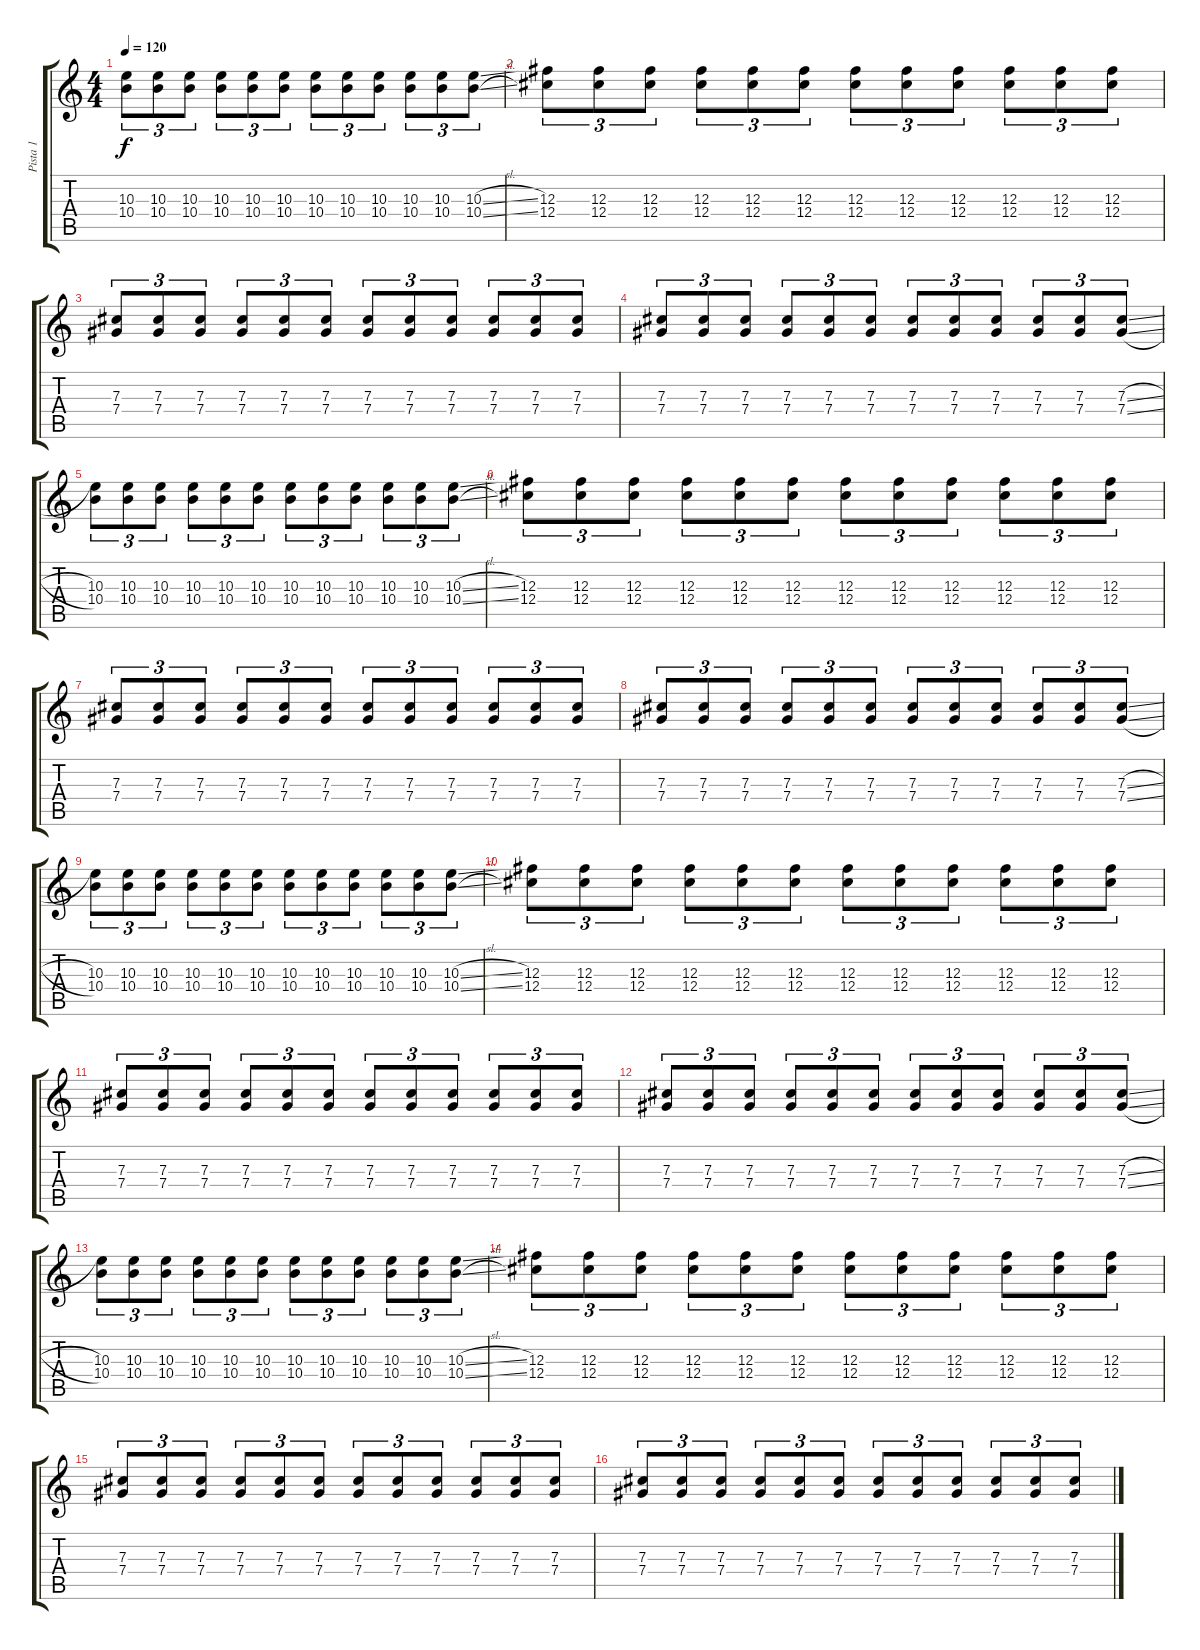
\track ("Pista 1" "Pista 1") {instrument distortionguitar}
\staff {score tabs}
\tuning (Eb4 Bb3 Gb3 Db3 Ab2 Db2) {hide}
\ts (4 4)
\tempo 120
\clef g2
\ks c
(10.3 10.4).8{tu (3 2) dy f} (10.3 10.4).8{tu (3 2)} (10.3 10.4).8{tu (3 2)} (10.3 10.4).8{tu (3 2)} (10.3 10.4).8{tu (3 2)} (10.3 10.4).8{tu (3 2)} (10.3 10.4).8{tu (3 2)} (10.3 10.4).8{tu (3 2)} (10.3 10.4).8{tu (3 2)} (10.3 10.4).8{tu (3 2)} (10.3 10.4).8{tu (3 2)} (10.3{sl} 10.4{sl}).8{tu (3 2)} |
(12.3 12.4).8{tu (3 2)} (12.3 12.4).8{tu (3 2)} (12.3 12.4).8{tu (3 2)} (12.3 12.4).8{tu (3 2)} (12.3 12.4).8{tu (3 2)} (12.3 12.4).8{tu (3 2)} (12.3 12.4).8{tu (3 2)} (12.3 12.4).8{tu (3 2)} (12.3 12.4).8{tu (3 2)} (12.3 12.4).8{tu (3 2)} (12.3 12.4).8{tu (3 2)} (12.3 12.4).8{tu (3 2)} |
(7.3 7.4).8{tu (3 2)} (7.3 7.4).8{tu (3 2)} (7.3 7.4).8{tu (3 2)} (7.3 7.4).8{tu (3 2)} (7.3 7.4).8{tu (3 2)} (7.3 7.4).8{tu (3 2)} (7.3 7.4).8{tu (3 2)} (7.3 7.4).8{tu (3 2)} (7.3 7.4).8{tu (3 2)} (7.3 7.4).8{tu (3 2)} (7.3 7.4).8{tu (3 2)} (7.3 7.4).8{tu (3 2)} |
(7.3 7.4).8{tu (3 2)} (7.3 7.4).8{tu (3 2)} (7.3 7.4).8{tu (3 2)} (7.3 7.4).8{tu (3 2)} (7.3 7.4).8{tu (3 2)} (7.3 7.4).8{tu (3 2)} (7.3 7.4).8{tu (3 2)} (7.3 7.4).8{tu (3 2)} (7.3 7.4).8{tu (3 2)} (7.3 7.4).8{tu (3 2)} (7.3 7.4).8{tu (3 2)} (7.3{sl} 7.4{sl}).8{tu (3 2)} |
(10.3 10.4).8{tu (3 2)} (10.3 10.4).8{tu (3 2)} (10.3 10.4).8{tu (3 2)} (10.3 10.4).8{tu (3 2)} (10.3 10.4).8{tu (3 2)} (10.3 10.4).8{tu (3 2)} (10.3 10.4).8{tu (3 2)} (10.3 10.4).8{tu (3 2)} (10.3 10.4).8{tu (3 2)} (10.3 10.4).8{tu (3 2)} (10.3 10.4).8{tu (3 2)} (10.3{sl} 10.4{sl}).8{tu (3 2)} |
(12.3 12.4).8{tu (3 2)} (12.3 12.4).8{tu (3 2)} (12.3 12.4).8{tu (3 2)} (12.3 12.4).8{tu (3 2)} (12.3 12.4).8{tu (3 2)} (12.3 12.4).8{tu (3 2)} (12.3 12.4).8{tu (3 2)} (12.3 12.4).8{tu (3 2)} (12.3 12.4).8{tu (3 2)} (12.3 12.4).8{tu (3 2)} (12.3 12.4).8{tu (3 2)} (12.3 12.4).8{tu (3 2)} |
(7.3 7.4).8{tu (3 2)} (7.3 7.4).8{tu (3 2)} (7.3 7.4).8{tu (3 2)} (7.3 7.4).8{tu (3 2)} (7.3 7.4).8{tu (3 2)} (7.3 7.4).8{tu (3 2)} (7.3 7.4).8{tu (3 2)} (7.3 7.4).8{tu (3 2)} (7.3 7.4).8{tu (3 2)} (7.3 7.4).8{tu (3 2)} (7.3 7.4).8{tu (3 2)} (7.3 7.4).8{tu (3 2)} |
(7.3 7.4).8{tu (3 2)} (7.3 7.4).8{tu (3 2)} (7.3 7.4).8{tu (3 2)} (7.3 7.4).8{tu (3 2)} (7.3 7.4).8{tu (3 2)} (7.3 7.4).8{tu (3 2)} (7.3 7.4).8{tu (3 2)} (7.3 7.4).8{tu (3 2)} (7.3 7.4).8{tu (3 2)} (7.3 7.4).8{tu (3 2)} (7.3 7.4).8{tu (3 2)} (7.3{sl} 7.4{sl}).8{tu (3 2)} |
(10.3 10.4).8{tu (3 2)} (10.3 10.4).8{tu (3 2)} (10.3 10.4).8{tu (3 2)} (10.3 10.4).8{tu (3 2)} (10.3 10.4).8{tu (3 2)} (10.3 10.4).8{tu (3 2)} (10.3 10.4).8{tu (3 2)} (10.3 10.4).8{tu (3 2)} (10.3 10.4).8{tu (3 2)} (10.3 10.4).8{tu (3 2)} (10.3 10.4).8{tu (3 2)} (10.3{sl} 10.4{sl}).8{tu (3 2)} |
(12.3 12.4).8{tu (3 2)} (12.3 12.4).8{tu (3 2)} (12.3 12.4).8{tu (3 2)} (12.3 12.4).8{tu (3 2)} (12.3 12.4).8{tu (3 2)} (12.3 12.4).8{tu (3 2)} (12.3 12.4).8{tu (3 2)} (12.3 12.4).8{tu (3 2)} (12.3 12.4).8{tu (3 2)} (12.3 12.4).8{tu (3 2)} (12.3 12.4).8{tu (3 2)} (12.3 12.4).8{tu (3 2)} |
(7.3 7.4).8{tu (3 2)} (7.3 7.4).8{tu (3 2)} (7.3 7.4).8{tu (3 2)} (7.3 7.4).8{tu (3 2)} (7.3 7.4).8{tu (3 2)} (7.3 7.4).8{tu (3 2)} (7.3 7.4).8{tu (3 2)} (7.3 7.4).8{tu (3 2)} (7.3 7.4).8{tu (3 2)} (7.3 7.4).8{tu (3 2)} (7.3 7.4).8{tu (3 2)} (7.3 7.4).8{tu (3 2)} |
(7.3 7.4).8{tu (3 2)} (7.3 7.4).8{tu (3 2)} (7.3 7.4).8{tu (3 2)} (7.3 7.4).8{tu (3 2)} (7.3 7.4).8{tu (3 2)} (7.3 7.4).8{tu (3 2)} (7.3 7.4).8{tu (3 2)} (7.3 7.4).8{tu (3 2)} (7.3 7.4).8{tu (3 2)} (7.3 7.4).8{tu (3 2)} (7.3 7.4).8{tu (3 2)} (7.3{sl} 7.4{sl}).8{tu (3 2)} |
(10.3 10.4).8{tu (3 2)} (10.3 10.4).8{tu (3 2)} (10.3 10.4).8{tu (3 2)} (10.3 10.4).8{tu (3 2)} (10.3 10.4).8{tu (3 2)} (10.3 10.4).8{tu (3 2)} (10.3 10.4).8{tu (3 2)} (10.3 10.4).8{tu (3 2)} (10.3 10.4).8{tu (3 2)} (10.3 10.4).8{tu (3 2)} (10.3 10.4).8{tu (3 2)} (10.3{sl} 10.4{sl}).8{tu (3 2)} |
(12.3 12.4).8{tu (3 2)} (12.3 12.4).8{tu (3 2)} (12.3 12.4).8{tu (3 2)} (12.3 12.4).8{tu (3 2)} (12.3 12.4).8{tu (3 2)} (12.3 12.4).8{tu (3 2)} (12.3 12.4).8{tu (3 2)} (12.3 12.4).8{tu (3 2)} (12.3 12.4).8{tu (3 2)} (12.3 12.4).8{tu (3 2)} (12.3 12.4).8{tu (3 2)} (12.3 12.4).8{tu (3 2)} |
(7.3 7.4).8{tu (3 2)} (7.3 7.4).8{tu (3 2)} (7.3 7.4).8{tu (3 2)} (7.3 7.4).8{tu (3 2)} (7.3 7.4).8{tu (3 2)} (7.3 7.4).8{tu (3 2)} (7.3 7.4).8{tu (3 2)} (7.3 7.4).8{tu (3 2)} (7.3 7.4).8{tu (3 2)} (7.3 7.4).8{tu (3 2)} (7.3 7.4).8{tu (3 2)} (7.3 7.4).8{tu (3 2)} |
(7.3 7.4).8{tu (3 2)} (7.3 7.4).8{tu (3 2)} (7.3 7.4).8{tu (3 2)} (7.3 7.4).8{tu (3 2)} (7.3 7.4).8{tu (3 2)} (7.3 7.4).8{tu (3 2)} (7.3 7.4).8{tu (3 2)} (7.3 7.4).8{tu (3 2)} (7.3 7.4).8{tu (3 2)} (7.3 7.4).8{tu (3 2)} (7.3 7.4).8{tu (3 2)} (7.3{sl} 7.4{sl}).8{tu (3 2)}
